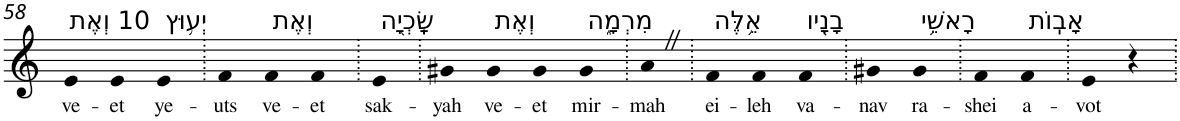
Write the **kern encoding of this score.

**kern	**text
*part1	*part1
*staff1	*staff1
*I"Piano	*
*I'Pno	*
!!LO:PB:g=z
*clefG2	*
*k[]	*
=58	=58
!LO:TX:a:t=10 וְאֶת	!
!	!LO:LY:b
4e	ve-
!	!LO:LY:b
4e	-et
!LO:TX:a:t=יְע֥וּץ	!
!	!LO:LY:b
4e	ye-
=59.	=59.
!	!LO:LY:b
4f	-uts
!LO:TX:a:t=וְאֶת	!
!	!LO:LY:b
4f	ve-
!	!LO:LY:b
4f	-et
=60.	=60.
!LO:TX:a:t=שָֽׂכְיָ֖ה	!
!	!LO:LY:b
4e	sak-
=61.	=61.
!	!LO:LY:b
4g#X	-yah
!LO:TX:a:t=וְאֶת	!
!	!LO:LY:b
4g#	ve-
!	!LO:LY:b
4g#	-et
!LO:TX:a:t=מִרְמָ֑ה	!
!	!LO:LY:b
4g#	mir-
=62.	=62.
!	!LO:LY:b
4aZ	-mah
=63.	=63.
!LO:TX:a:t=אֵ֥לֶּה	!
!	!LO:LY:b
4f	ei-
!	!LO:LY:b
4f	-leh
!LO:TX:a:t=בָנָ֖יו	!
!	!LO:LY:b
4f	va-
=64.	=64.
!	!LO:LY:b
4g#X	-nav
!LO:TX:a:t=רָאשֵׁ֥י	!
!	!LO:LY:b
4g#	ra-
=65.	=65.
!	!LO:LY:b
4f	-shei
!LO:TX:a:t=אָבֽוֹת	!
!	!LO:LY:b
4f	a-
=66.	=66.
!	!LO:LY:b
4e	-vot
4r	.
=.	=.
*-	*-
